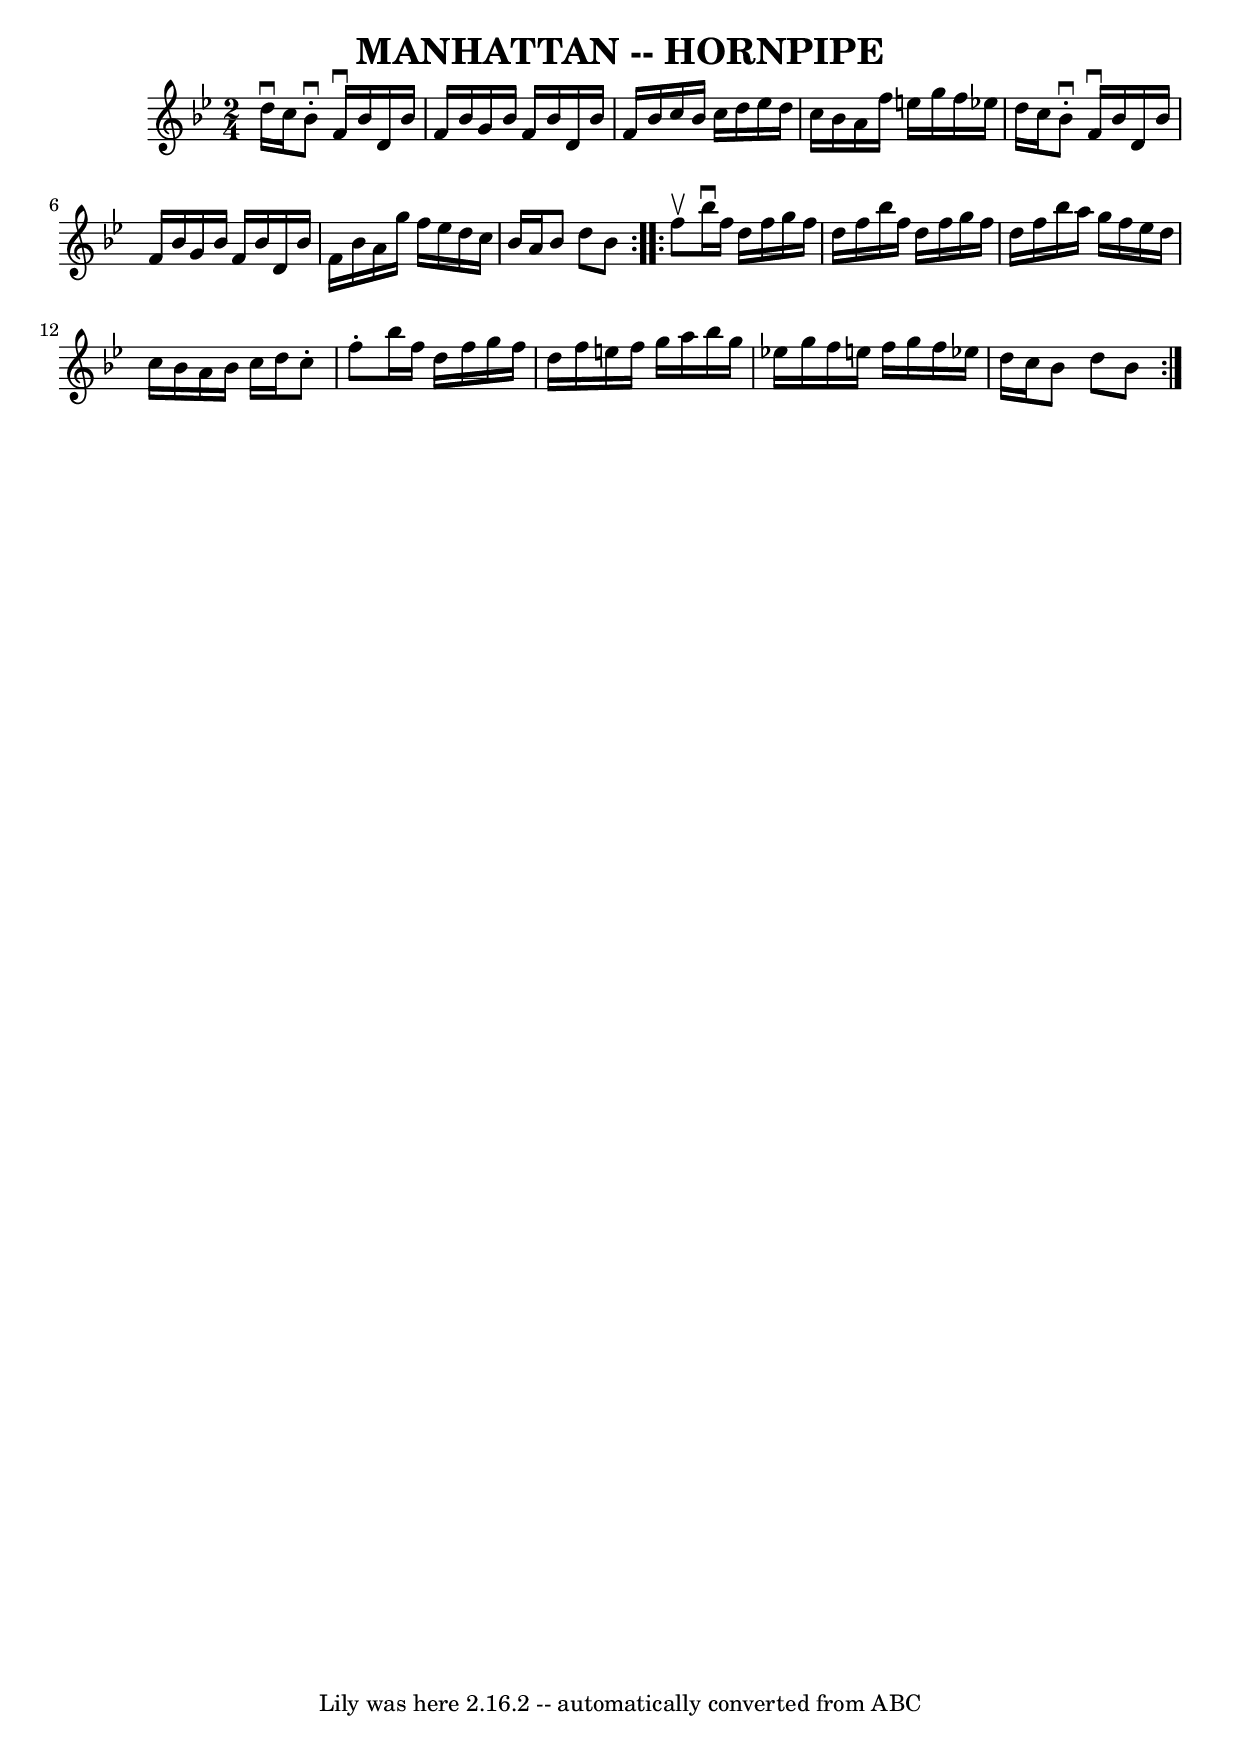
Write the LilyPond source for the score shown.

\version "2.7.40"
\include "Mammoth.ily"
\header {
	book = "Ryan's Mammoth Collection of Fiddle Tunes"
	crossRefNumber = "1"
	footnotes = ""
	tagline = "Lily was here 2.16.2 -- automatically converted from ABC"
	title = "MANHATTAN -- HORNPIPE"
}
voicedefault =  {
\set Score.defaultBarType = "empty"

\repeat volta 2 {
\time 2/4 \key bes \major d''16^\downbow c''16        |
 bes'8 
^\downbow-. f'16^\downbow bes'16 d'16 bes'16 f'16 bes'16    
|
 g'16 bes'16 f'16 bes'16 d'16 bes'16 f'16 bes'16 
   |
 c''16 bes'16 c''16 d''16 ees''16 d''16 c''16    
bes'16    |
 a'16 f''16 e''16 g''16 f''16 ees''!16    
d''16 c''16    |
     |
 bes'8^\downbow-. f'16^\downbow   
bes'16 d'16 bes'16 f'16 bes'16    |
 g'16 bes'16 f'16 
 bes'16 d'16 bes'16 f'16 bes'16    |
 a'16 g''16    
f''16 ees''16 d''16 c''16 bes'16 a'16    |
 bes'8    
d''8 bes'8    }     \repeat volta 2 { f''8^\upbow       |
   
bes''16^\downbow f''16 d''16 f''16 g''16 f''16 d''16 f''16 
   |
 bes''16 f''16 d''16 f''16 g''16 f''16 d''16    
f''16    |
 bes''16 a''16 g''16 f''16 ees''16 d''16    
c''16 bes'16    |
 a'16 bes'16 c''16 d''16 c''8 -.   
f''8 -.   |
     |
 bes''16 f''16 d''16 f''16 g''16   
 f''16 d''16 f''16    |
 e''16 f''16 g''16 a''16    
bes''16 g''16 ees''!16 g''16    |
 f''16 e''16 f''16    
g''16 f''16 ees''!16 d''16 c''16    |
 bes'8 d''8    
bes'8    }   
}

\score{
    <<

	\context Staff="default"
	{
	    \voicedefault 
	}

    >>
	\layout {
	}
	\midi {}
}
